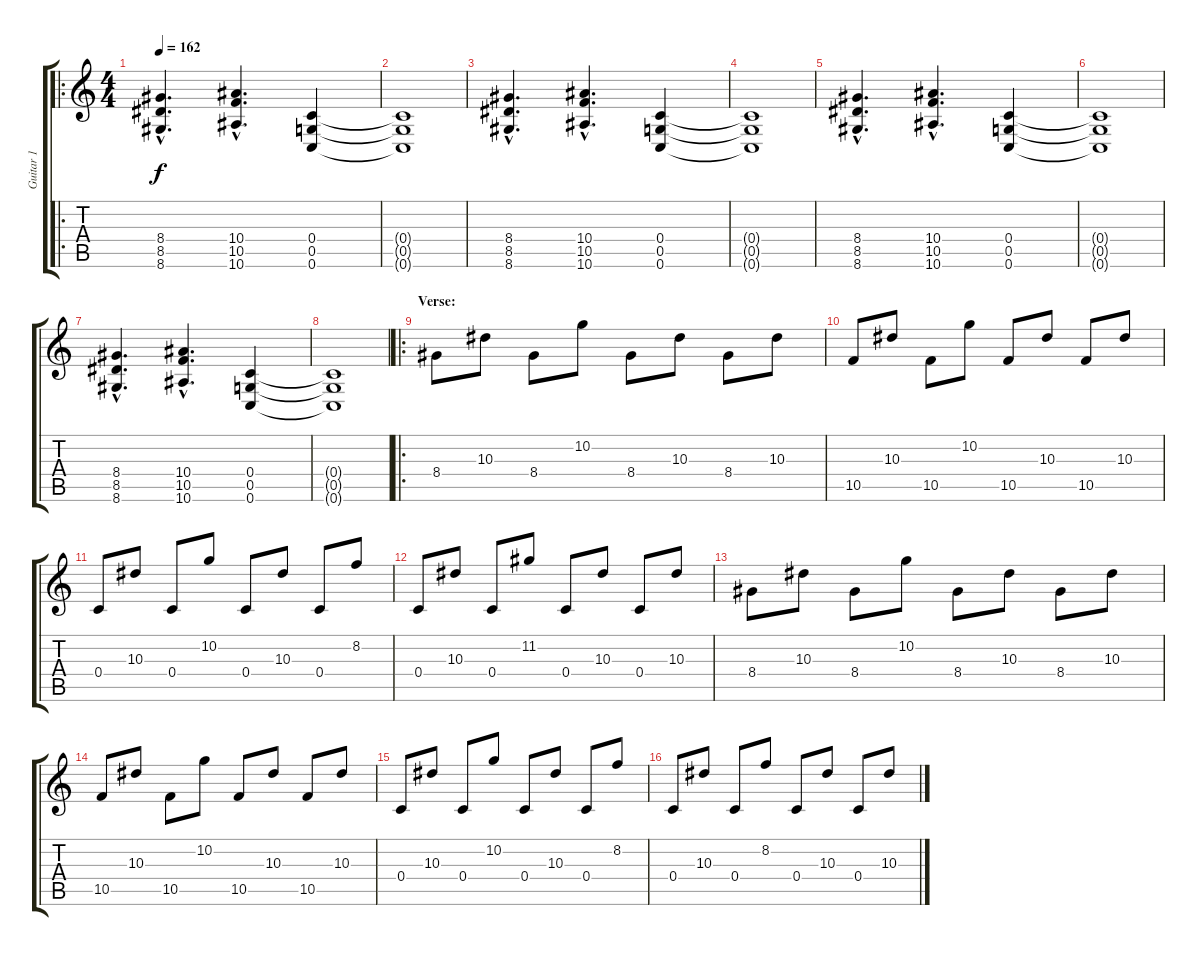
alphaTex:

\track ("Guitar 1" "Guitar 1") {instrument distortionguitar}
\staff {score tabs}
\tuning (D4 A3 F3 C3 G2 C2) {hide}
\ro
\ts (4 4)
\tempo 162
\clef g2
\ks c
(8.4{hac} 8.5{hac} 8.6{hac}).4{d dy f} (10.4{hac} 10.5{hac} 10.6{hac}).4{d} (0.4 0.5 0.6).4 |
(0.4{t} 0.5{t} 0.6{t}).1 |
(8.4{hac} 8.5{hac} 8.6{hac}).4{d} (10.4{hac} 10.5{hac} 10.6{hac}).4{d} (0.4 0.5 0.6).4 |
(0.4{t} 0.5{t} 0.6{t}).1 |
(8.4{hac} 8.5{hac} 8.6{hac}).4{d} (10.4{hac} 10.5{hac} 10.6{hac}).4{d} (0.4 0.5 0.6).4 |
(0.4{t} 0.5{t} 0.6{t}).1 |
(8.4{hac} 8.5{hac} 8.6{hac}).4{d} (10.4{hac} 10.5{hac} 10.6{hac}).4{d} (0.4 0.5 0.6).4 |
(0.4{t} 0.5{t} 0.6{t}).1 |
\ro
\section ("" "Verse:")
8.4.8{instrument electricguitarclean} 10.3.8 8.4.8 10.2.8 8.4.8 10.3.8 8.4.8 10.3.8 |
10.5.8{instrument electricguitarclean} 10.3.8 10.5.8 10.2.8 10.5.8 10.3.8 10.5.8 10.3.8 |
0.4.8{instrument electricguitarclean} 10.3.8 0.4.8 10.2.8 0.4.8 10.3.8 0.4.8 8.2.8 |
0.4.8{instrument electricguitarclean} 10.3.8 0.4.8 11.2.8 0.4.8 10.3.8 0.4.8 10.3.8 |
8.4.8{instrument electricguitarclean} 10.3.8 8.4.8 10.2.8 8.4.8 10.3.8 8.4.8 10.3.8 |
10.5.8{instrument electricguitarclean} 10.3.8 10.5.8 10.2.8 10.5.8 10.3.8 10.5.8 10.3.8 |
0.4.8{instrument electricguitarclean} 10.3.8 0.4.8 10.2.8 0.4.8 10.3.8 0.4.8 8.2.8 |
0.4.8{instrument electricguitarclean} 10.3.8 0.4.8 8.2.8 0.4.8 10.3.8 0.4.8 10.3.8
